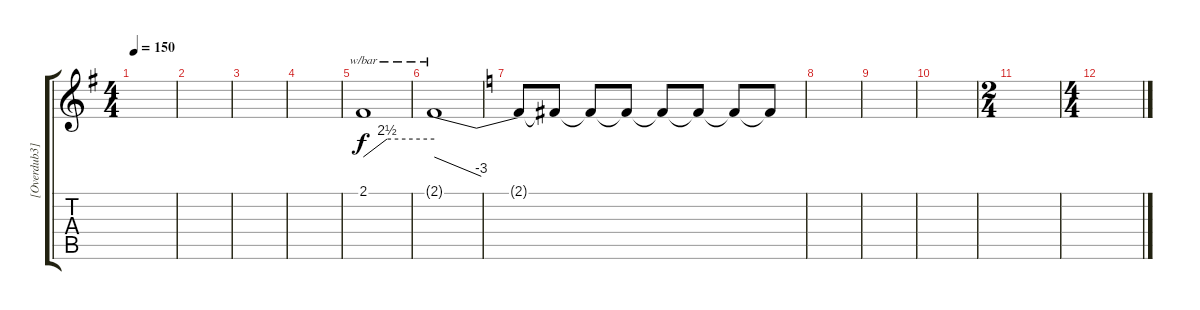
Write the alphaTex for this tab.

\track ("[Overdub3]" "[Overdub3]") {instrument violin}
\staff {score tabs}
\tuning (E4 B3 G3 D3 A2 E2) {hide}
\ts (4 4)
\tempo 150
\clef g2
\ks g
|
|
|
|
2.1.1{tbe (custom default 0 0 20 10 60 10) volume 16} |
2.1{t}.1{tbe (dive default 0 0 60 -12)} |
\ks c
2.1{t}.8 2.1{t}.8 2.1{t}.8{volume 14} 2.1{t}.8{volume 12} 2.1{t}.8{volume 10} 2.1{t}.8{volume 8} 2.1{t}.8{volume 6} 2.1{t}.8{volume 4} |
|
|
|
\ts (2 4)
|
\ts (4 4)
